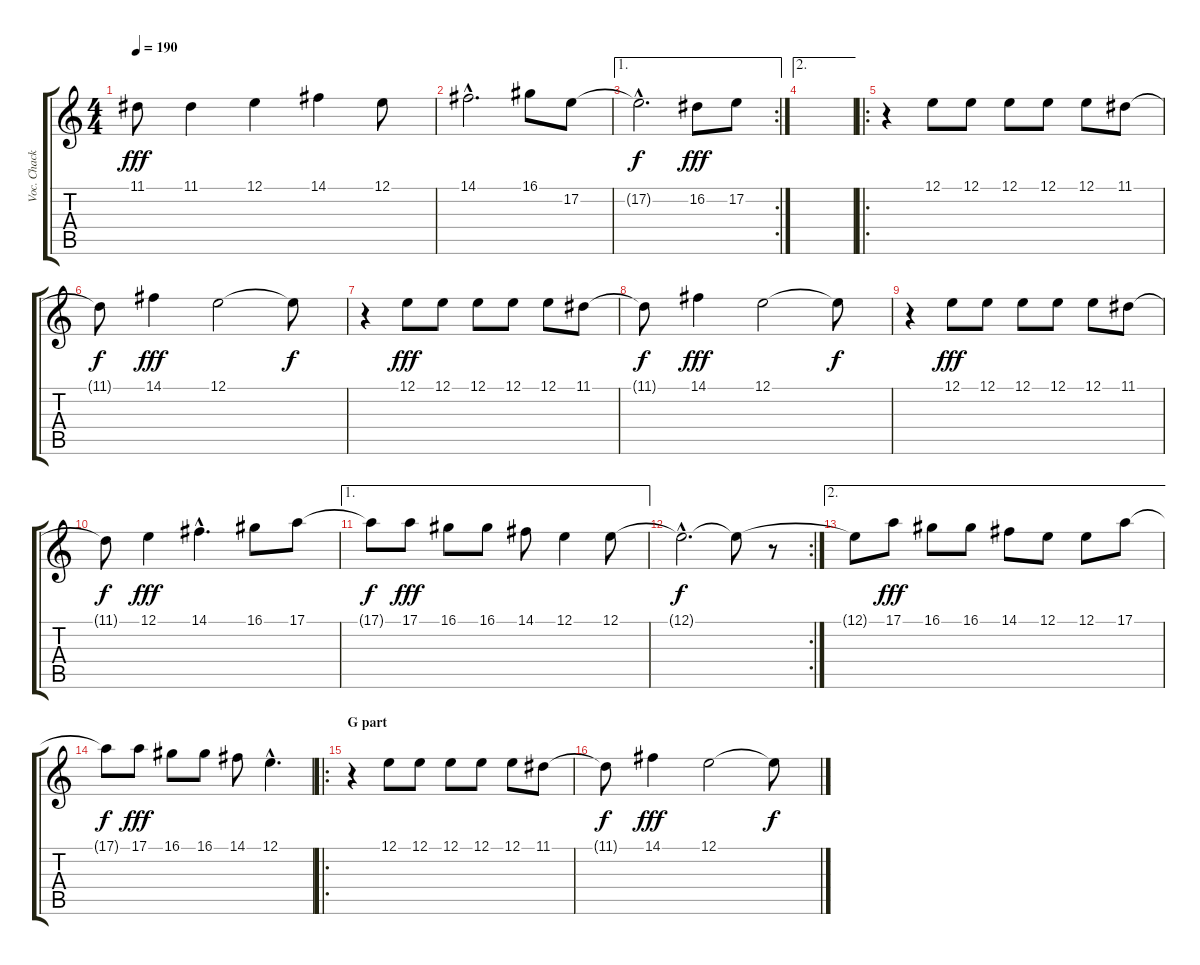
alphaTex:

\track ("Voc. Chack" "Voc. Chack") {instrument sopranosax}
\staff {score tabs}
\tuning (E4 B3 G3 D3 A2 E2) {hide}
\ts (4 4)
\tempo 190
\clef g2
\ks c
11.1.8{dy fff} 11.1.4 12.1.4 14.1.4 12.1.8 |
14.1{hac}.2{d} 16.1.8 17.2.8 |
\ae 1
\rc 2
17.2{hac t}.2{d dy f} 16.2.8{dy fff} 17.2.8 |
\ae 2
|
\ro
r.4 12.1.8 12.1.8 12.1.8 12.1.8 12.1.8 11.1.8 |
11.1{t}.8{dy f} 14.1.4{dy fff} 12.1.2 12.1{t}.8{dy f} |
r.4 12.1.8{dy fff} 12.1.8 12.1.8 12.1.8 12.1.8 11.1.8 |
11.1{t}.8{dy f} 14.1.4{dy fff} 12.1.2 12.1{t}.8{dy f} |
r.4 12.1.8{dy fff} 12.1.8 12.1.8 12.1.8 12.1.8 11.1.8 |
11.1{t}.8{dy f} 12.1.4{dy fff} 14.1{hac}.4{d} 16.1.8 17.1.8 |
\ae 1
17.1{t}.8{dy f} 17.1.8{dy fff} 16.1.8 16.1.8 14.1.8 12.1.4 12.1.8 |
\rc 2
12.1{hac t}.2{d dy f} 12.1{t}.8 r.8 |
\ae 2
12.1{t}.8 17.1.8{dy fff} 16.1.8 16.1.8 14.1.8 12.1.8 12.1.8 17.1.8 |
17.1{t}.8{dy f} 17.1.8{dy fff} 16.1.8 16.1.8 14.1.8 12.1{hac}.4{d} |
\ro
\section ("" "G part")
r.4 12.1.8 12.1.8 12.1.8 12.1.8 12.1.8 11.1.8 |
11.1{t}.8{dy f} 14.1.4{dy fff} 12.1.2 12.1{t}.8{dy f}
